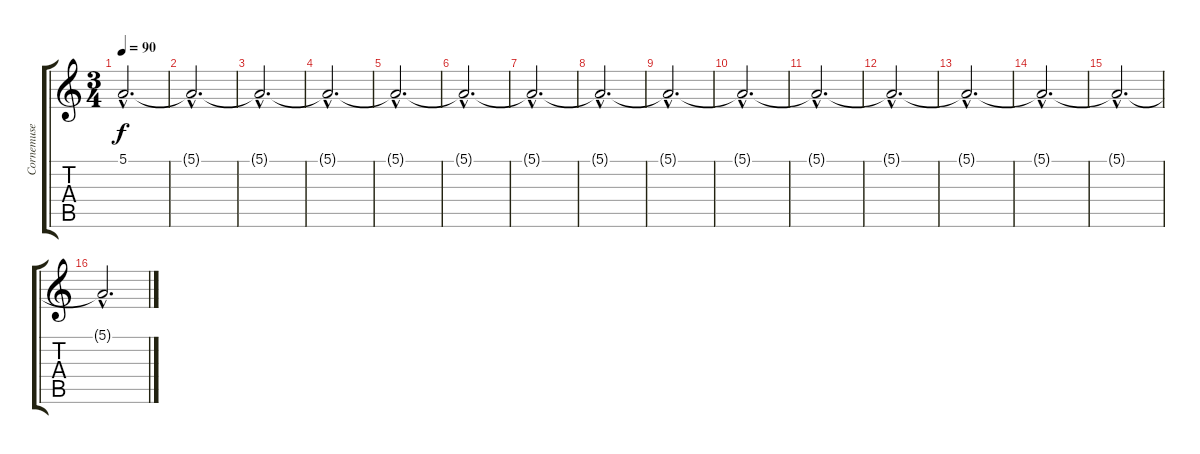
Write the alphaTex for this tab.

\track ("Cornemuse 1" "Cornemuse ") {instrument fiddle}
\staff {score tabs}
\tuning (E4 B3 G3 D3 A2 E2) {hide}
\ts (3 4)
\tempo 90
\clef g2
\ks c
5.1{hac t}.2{d dy f} |
5.1{hac t}.2{d} |
5.1{hac t}.2{d} |
5.1{hac t}.2{d} |
5.1{hac t}.2{d} |
5.1{hac t}.2{d} |
5.1{hac t}.2{d} |
5.1{hac t}.2{d} |
5.1{hac t}.2{d} |
5.1{hac t}.2{d} |
5.1{hac t}.2{d} |
5.1{hac t}.2{d} |
5.1{hac t}.2{d} |
5.1{hac t}.2{d} |
5.1{hac t}.2{d} |
5.1{hac t}.2{d}
